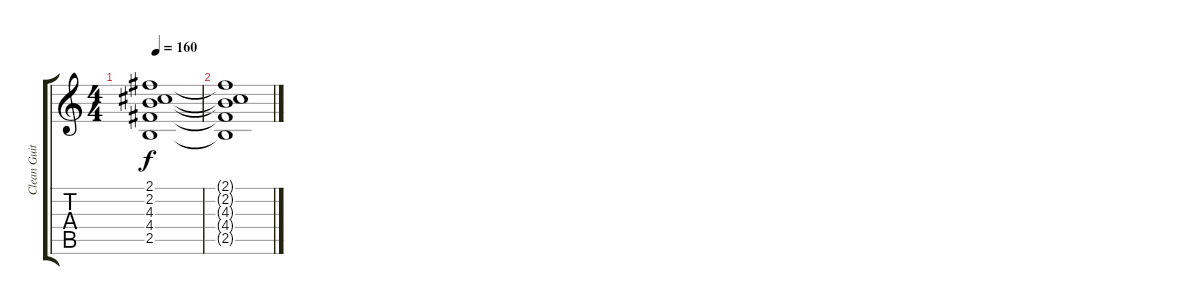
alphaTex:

\track ("Clean Guitar 3" "Clean Guit") {instrument acousticguitarsteel}
\staff {score tabs}
\tuning (E4 B3 G3 D3 A2 E2) {hide}
\ts (4 4)
\tempo 160
\clef g2
\ks c
(2.1{t} 2.2{t} 4.3{t} 4.4{t} 2.5{t}).1{dy f} |
(2.1{t} 2.2{t} 4.3{t} 4.4{t} 2.5{t}).1
